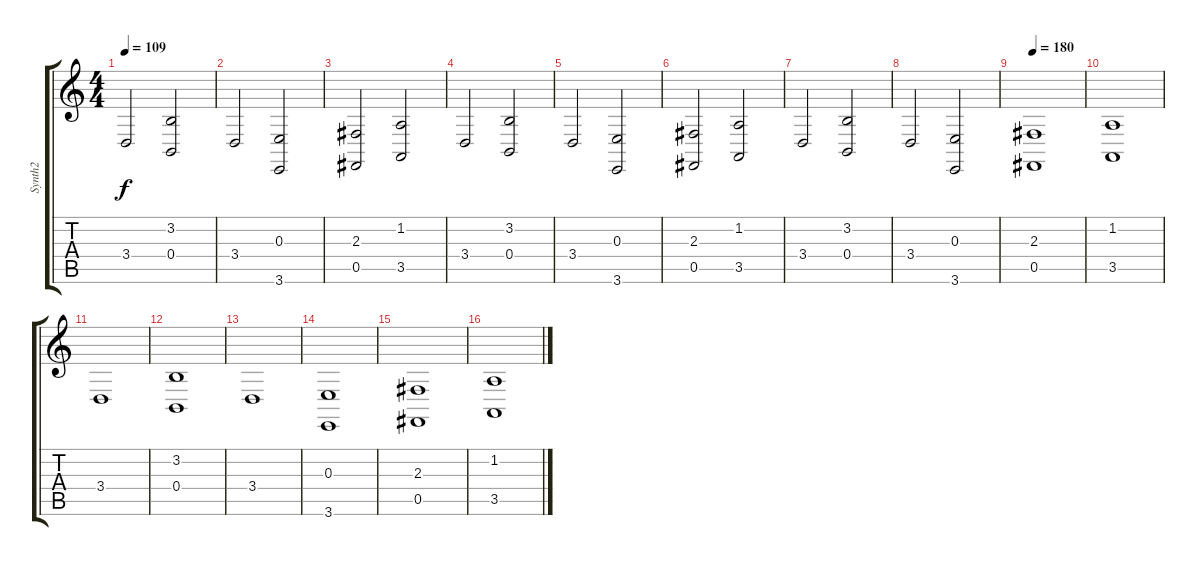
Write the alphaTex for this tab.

\track ("Synth2" "Synth2") {instrument stringensemble1}
\staff {score tabs}
\tuning (Db4 Ab3 E3 B2 Gb2 Db2) {hide}
\ts (4 4)
\tempo 109
\clef g2
\ks c
3.4.2{dy f} (3.2 0.4).2 |
3.4.2 (0.3 3.6).2 |
(2.3 0.5).2 (1.2 3.5).2 |
3.4.2 (3.2 0.4).2 |
3.4.2 (0.3 3.6).2 |
(2.3 0.5).2 (1.2 3.5).2 |
3.4.2 (3.2 0.4).2 |
3.4.2 (0.3 3.6).2 |
\tempo 180
(2.3 0.5).1 |
(1.2 3.5).1 |
3.4.1 |
(3.2 0.4).1 |
3.4.1 |
(0.3 3.6).1 |
(2.3 0.5).1 |
(1.2 3.5).1
